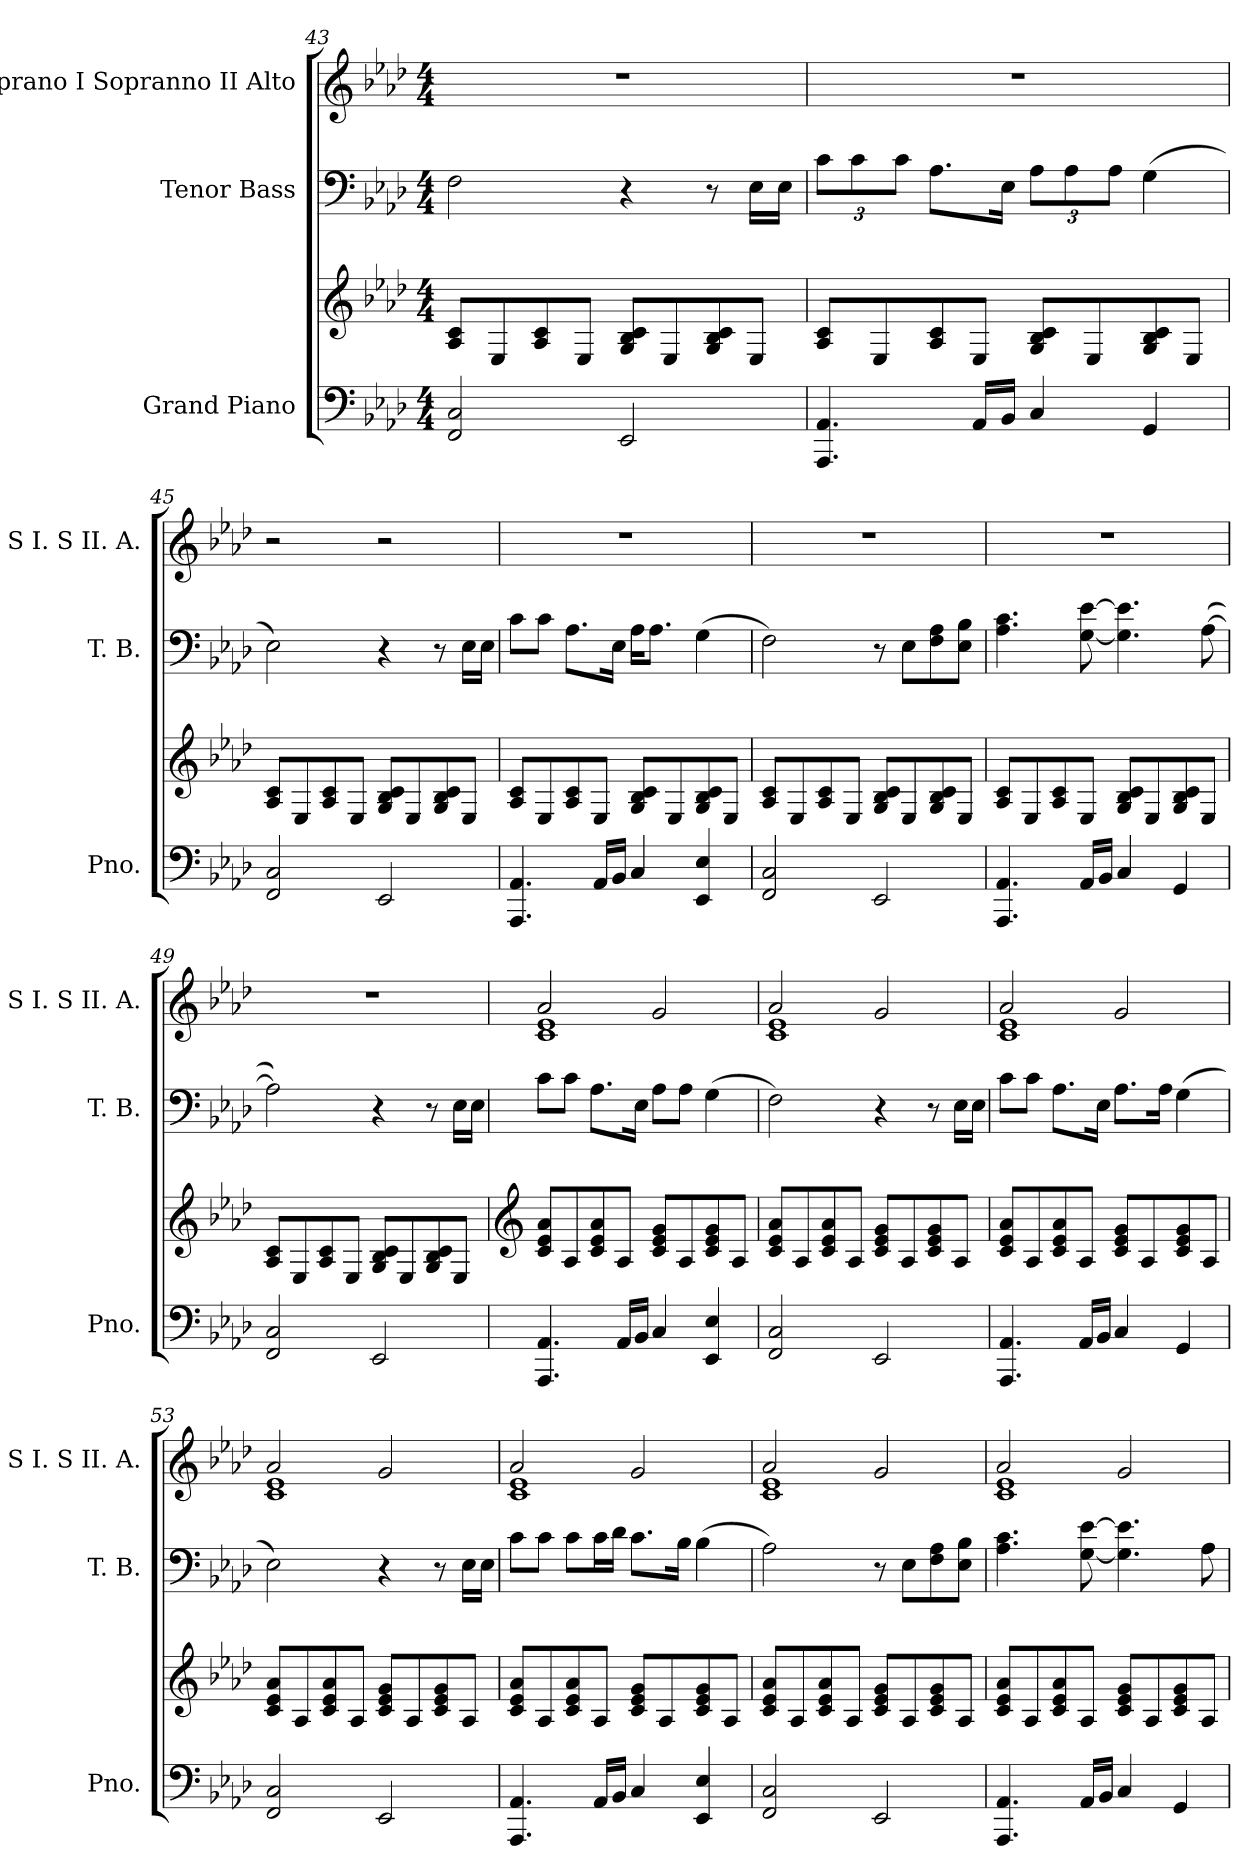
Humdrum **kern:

**kern	**kern	**kern	**kern
*part3	*part3	*part2	*part1
*staff4	*staff3	*staff2	*staff1
*I"Grand Piano	*	*I"Tenor Bass	*I"Soprano I Sopranno II Alto
*I'Pno.	*	*I'T. B.	*I'S I. S II. A.
*clefF4	*clefG2	*clefF4	*clefG2
*k[b-e-a-d-]	*k[b-e-a-d-]	*k[b-e-a-d-]	*k[b-e-a-d-]
*M4/4	*M4/4	*M4/4	*M4/4
=43	=43	=43	=43
2FF/ 2C/	8A-/ 8c/L	2F\	1r
.	8E-/	.	.
.	8A-/ 8c/	.	.
.	8E-/J	.	.
2EE-/	8G/ 8B-/ 8c/L	4r	.
.	8E-/	.	.
.	8G/ 8B-/ 8c/	8r	.
.	8E-/J	16E-\LL	.
.	.	16E-\JJ	.
!!LO:LB:g=z
=44	=44	=44	=44
*	*	*Xbrackettup	*
4.AAA-/ 4.AA-/	8A-/ 8c/L	12c\L	1r
.	.	12c\	.
.	8E-/	.	.
.	.	12c\J	.
.	8A-/ 8c/	8.A-\L	.
16AA-/LL	8E-/J	.	.
16BB-/JJ	.	16E-\Jk	.
4C/	8G/ 8B-/ 8c/L	12A-\L	.
.	.	12A-\	.
.	8E-/	.	.
.	.	12A-\J	.
4GG/	8G/ 8B-/ 8c/	(4G\	.
.	8E-/J	.	.
=45	=45	=45	=45
2FF/ 2C/	8A-/ 8c/L	2E-\)	2r
.	8E-/	.	.
.	8A-/ 8c/	.	.
.	8E-/J	.	.
2EE-/	8G/ 8B-/ 8c/L	4r	2r
.	8E-/	.	.
.	8G/ 8B-/ 8c/	8r	.
.	8E-/J	16E-\LL	.
.	.	16E-\JJ	.
=46	=46	=46	=46
4.AAA-/ 4.AA-/	8A-/ 8c/L	8c\L	1r
.	8E-/	8c\J	.
.	8A-/ 8c/	8.A-\L	.
16AA-/LL	8E-/J	.	.
16BB-/JJ	.	16E-\Jk	.
4C/	8G/ 8B-/ 8c/L	16A-\KL	.
.	.	8.A-\J	.
.	8E-/	.	.
4EE-/ 4E-/	8G/ 8B-/ 8c/	(4G\	.
.	8E-/J	.	.
!!LO:LB:g=z
=47	=47	=47	=47
2FF/ 2C/	8A-/ 8c/L	2F\)	1r
.	8E-/	.	.
.	8A-/ 8c/	.	.
.	8E-/J	.	.
2EE-/	8G/ 8B-/ 8c/L	8r	.
.	8E-/	8E-\L	.
.	8G/ 8B-/ 8c/	8F\ 8A-\	.
.	8E-/J	8E-\ 8B-\J	.
=48	=48	=48	=48
4.AAA-/ 4.AA-/	8A-/ 8c/L	4.A-\ 4.c\	1r
.	8E-/	.	.
.	8A-/ 8c/	.	.
16AA-/LL	8E-/J	[8G\ [8e-\	.
16BB-/JJ	.	.	.
4C/	8G/ 8B-/ 8c/L	4.G\] 4.e-\]	.
.	8E-/	.	.
4GG/	8G/ 8B-/ 8c/	.	.
.	8E-/J	([8A-\	.
=49	=49	=49	=49
2FF/ 2C/	8A-/ 8c/L	2A-\])	1r
.	8E-/	.	.
.	8A-/ 8c/	.	.
.	8E-/J	.	.
2EE-/	8G/ 8B-/ 8c/L	4r	.
.	8E-/	.	.
.	8G/ 8B-/ 8c/	8r	.
.	8E-/J	16E-\LL	.
.	.	16E-\JJ	.
!!LO:PB:g=z
=50	=50	=50	=50
*	*clefG2	*	*
*	*	*	*^
4.AAA-/ 4.AA-/	8c/ 8e-/ 8a-/L	8c\L	2a-/	1c 1e-
.	8A-/	8c\J	.	.
.	8c/ 8e-/ 8a-/	8.A-\L	.	.
16AA-/LL	8A-/J	.	.	.
16BB-/JJ	.	16E-\Jk	.	.
4C/	8c/ 8e-/ 8g/L	8A-\L	2g/	.
.	8A-/	8A-\J	.	.
4EE-/ 4E-/	8c/ 8e-/ 8g/	(4G\	.	.
.	8A-/J	.	.	.
=51	=51	=51	=51	=51
2FF/ 2C/	8c/ 8e-/ 8a-/L	2F\)	2a-/	1c 1e-
.	8A-/	.	.	.
.	8c/ 8e-/ 8a-/	.	.	.
.	8A-/J	.	.	.
2EE-/	8c/ 8e-/ 8g/L	4r	2g/	.
.	8A-/	.	.	.
.	8c/ 8e-/ 8g/	8r	.	.
.	8A-/J	16E-\LL	.	.
.	.	16E-\JJ	.	.
=52	=52	=52	=52	=52
4.AAA-/ 4.AA-/	8c/ 8e-/ 8a-/L	8c\L	2a-/	1c 1e-
.	8A-/	8c\J	.	.
.	8c/ 8e-/ 8a-/	8.A-\L	.	.
16AA-/LL	8A-/J	.	.	.
16BB-/JJ	.	16E-\Jk	.	.
4C/	8c/ 8e-/ 8g/L	8.A-\L	2g/	.
.	8A-/	.	.	.
.	.	16A-\Jk	.	.
4GG/	8c/ 8e-/ 8g/	(4G\	.	.
.	8A-/J	.	.	.
!!LO:LB:g=z	!!
=53	=53	=53	=53	=53
2FF/ 2C/	8c/ 8e-/ 8a-/L	2E-\)	2a-/	1c 1e-
.	8A-/	.	.	.
.	8c/ 8e-/ 8a-/	.	.	.
.	8A-/J	.	.	.
2EE-/	8c/ 8e-/ 8g/L	4r	2g/	.
.	8A-/	.	.	.
.	8c/ 8e-/ 8g/	8r	.	.
.	8A-/J	16E-\LL	.	.
.	.	16E-\JJ	.	.
=54	=54	=54	=54	=54
4.AAA-/ 4.AA-/	8c/ 8e-/ 8a-/L	8c\L	2a-/	1c 1e-
.	8A-/	8c\J	.	.
.	8c/ 8e-/ 8a-/	8c\L	.	.
16AA-/LL	8A-/J	16c\L	.	.
16BB-/JJ	.	16d-\JJ	.	.
4C/	8c/ 8e-/ 8g/L	8.c\L	2g/	.
.	8A-/	.	.	.
.	.	16B-\Jk	.	.
4EE-/ 4E-/	8c/ 8e-/ 8g/	(4B-\	.	.
.	8A-/J	.	.	.
=55	=55	=55	=55	=55
2FF/ 2C/	8c/ 8e-/ 8a-/L	2A-\)	2a-/	1c 1e-
.	8A-/	.	.	.
.	8c/ 8e-/ 8a-/	.	.	.
.	8A-/J	.	.	.
2EE-/	8c/ 8e-/ 8g/L	8r	2g/	.
.	8A-/	8E-\L	.	.
.	8c/ 8e-/ 8g/	8F\ 8A-\	.	.
.	8A-/J	8E-\ 8B-\J	.	.
!!LO:LB:g=z	!!
=56	=56	=56	=56	=56
4.AAA-/ 4.AA-/	8c/ 8e-/ 8a-/L	4.A-\ 4.c\	2a-/	1c 1e-
.	8A-/	.	.	.
.	8c/ 8e-/ 8a-/	.	.	.
16AA-/LL	8A-/J	[8G\ [8e-\	.	.
16BB-/JJ	.	.	.	.
4C/	8c/ 8e-/ 8g/L	4.G\] 4.e-\]	2g/	.
.	8A-/	.	.	.
4GG/	8c/ 8e-/ 8g/	.	.	.
.	8A-/J	8A-\	.	.
*	*	*	*v	*v
=	=	=	=
*-	*-	*-	*-
